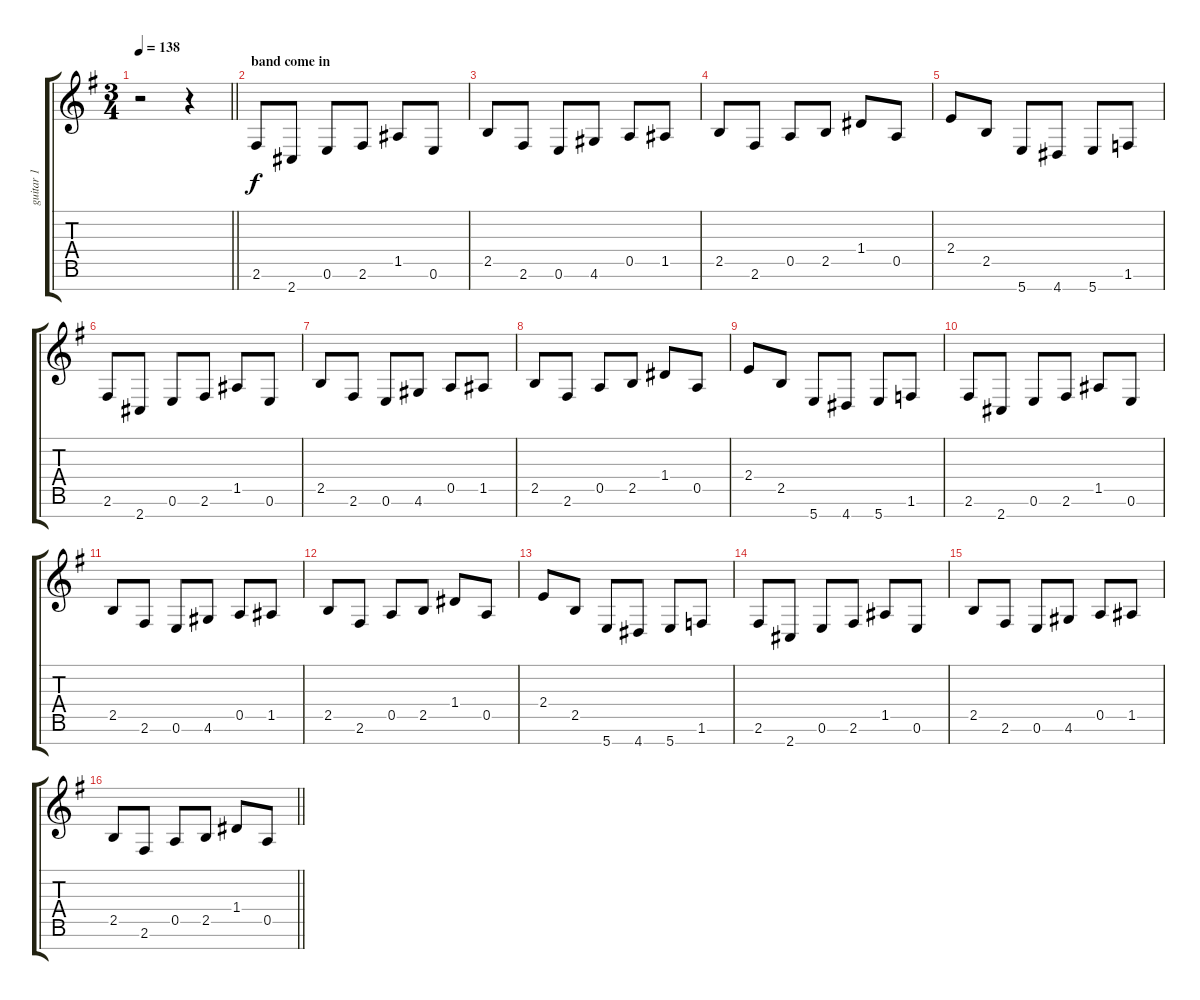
\track ("guitar 1" "guitar 1") {instrument distortionguitar}
\staff {score tabs}
\tuning (E4 B3 G3 D3 A2 E2 B1) {hide}
\ts (3 4)
\tempo 138
\clef g2
\barLineRight lightlight
\ks eminor
r.2{dy f} r.4 |
\section ("" "band come in")
2.6.8 2.7.8 0.6.8 2.6.8 1.5.8 0.6.8 |
2.5.8 2.6.8 0.6.8 4.6.8 0.5.8 1.5.8 |
2.5.8 2.6.8 0.5.8 2.5.8 1.4.8 0.5.8 |
2.4.8 2.5.8 5.7.8 4.7.8 5.7.8 1.6.8 |
2.6.8 2.7.8 0.6.8 2.6.8 1.5.8 0.6.8 |
2.5.8 2.6.8 0.6.8 4.6.8 0.5.8 1.5.8 |
2.5.8 2.6.8 0.5.8 2.5.8 1.4.8 0.5.8 |
2.4.8 2.5.8 5.7.8 4.7.8 5.7.8 1.6.8 |
2.6.8 2.7.8 0.6.8 2.6.8 1.5.8 0.6.8 |
2.5.8 2.6.8 0.6.8 4.6.8 0.5.8 1.5.8 |
2.5.8 2.6.8 0.5.8 2.5.8 1.4.8 0.5.8 |
2.4.8 2.5.8 5.7.8 4.7.8 5.7.8 1.6.8 |
2.6.8 2.7.8 0.6.8 2.6.8 1.5.8 0.6.8 |
2.5.8 2.6.8 0.6.8 4.6.8 0.5.8 1.5.8 |
\barLineRight lightlight
2.5.8 2.6.8 0.5.8 2.5.8 1.4.8 0.5.8
